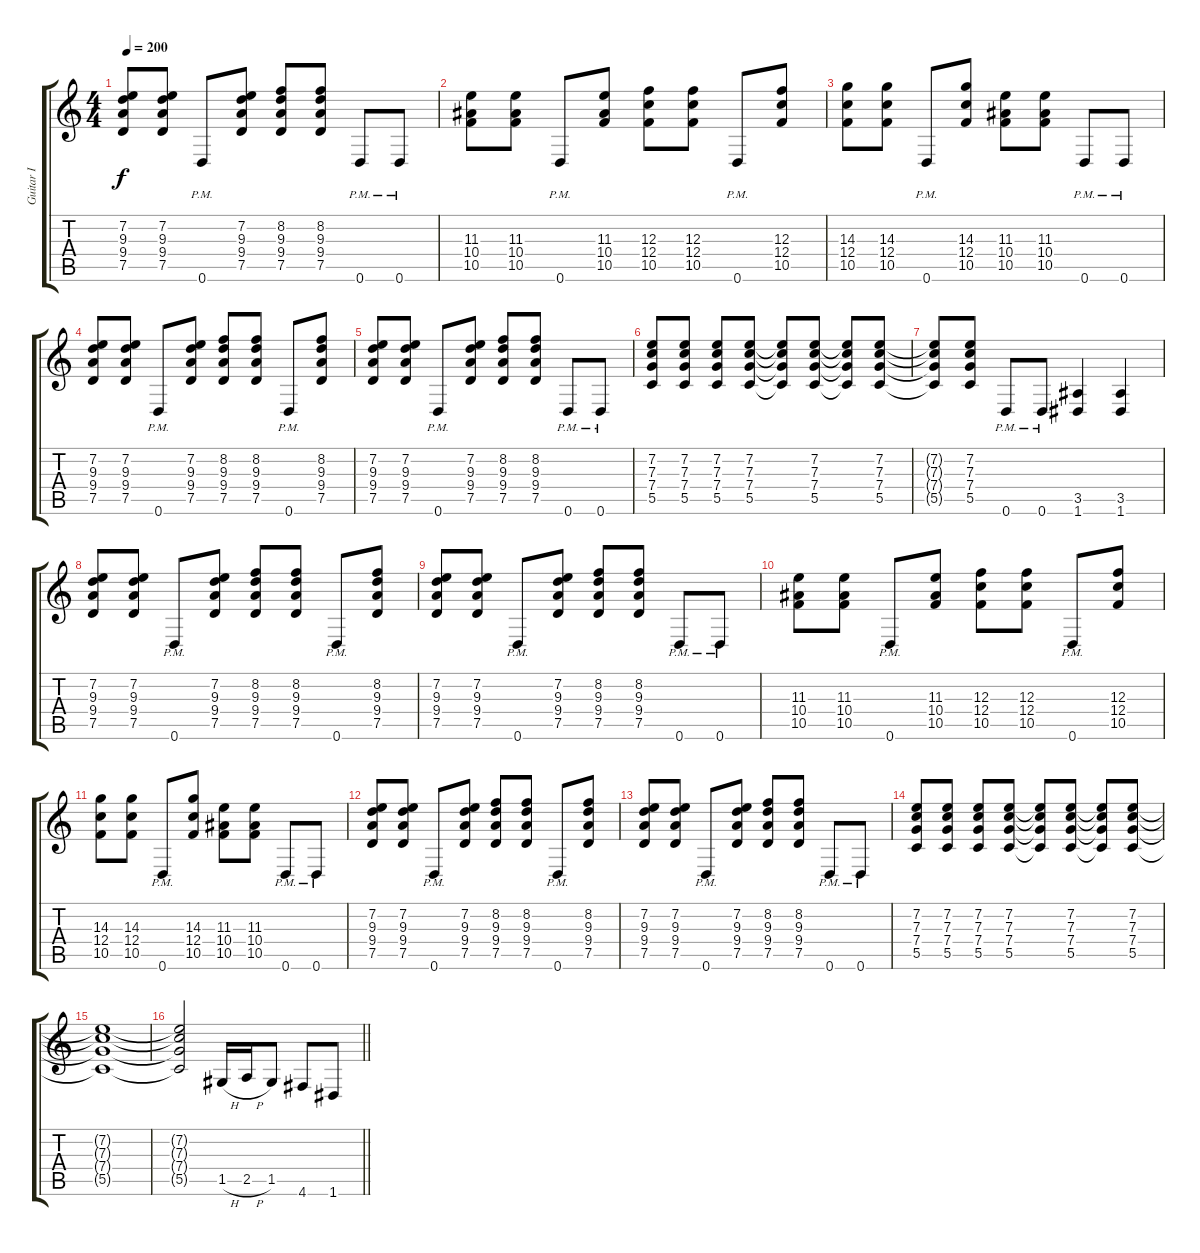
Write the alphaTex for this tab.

\track ("Guitar I" "Guitar I") {instrument distortionguitar}
\staff {score tabs}
\tuning (D4 A3 F3 C3 G2 D2) {hide}
\ts (4 4)
\tempo 200
\clef g2
\ks c
(7.2 9.3 9.4 7.5).8{dy f} (7.2 9.3 9.4 7.5).8 0.6{pm}.8 (7.2 9.3 9.4 7.5).8 (8.2 9.3 9.4 7.5).8 (8.2 9.3 9.4 7.5).8 0.6{pm}.8 0.6{pm}.8 |
(11.3 10.4 10.5).8 (11.3 10.4 10.5).8 0.6{pm}.8 (11.3 10.4 10.5).8 (12.3 12.4 10.5).8 (12.3 12.4 10.5).8 0.6{pm}.8 (12.3 12.4 10.5).8 |
(14.3 12.4 10.5).8 (14.3 12.4 10.5).8 0.6{pm}.8 (14.3 12.4 10.5).8 (11.3 10.4 10.5).8 (11.3 10.4 10.5).8 0.6{pm}.8 0.6{pm}.8 |
(7.2 9.3 9.4 7.5).8 (7.2 9.3 9.4 7.5).8 0.6{pm}.8 (7.2 9.3 9.4 7.5).8 (8.2 9.3 9.4 7.5).8 (8.2 9.3 9.4 7.5).8 0.6{pm}.8 (8.2 9.3 9.4 7.5).8 |
(7.2 9.3 9.4 7.5).8 (7.2 9.3 9.4 7.5).8 0.6{pm}.8 (7.2 9.3 9.4 7.5).8 (8.2 9.3 9.4 7.5).8 (8.2 9.3 9.4 7.5).8 0.6{pm}.8 0.6{pm}.8 |
(7.2 7.3 7.4 5.5).8 (7.2 7.3 7.4 5.5).8 (7.2 7.3 7.4 5.5).8 (7.2 7.3 7.4 5.5).8 (7.2{t} 7.3{t} 7.4{t} 5.5{t}).8 (7.2 7.3 7.4 5.5).8 (7.2{t} 7.3{t} 7.4{t} 5.5{t}).8 (7.2 7.3 7.4 5.5).8 |
(7.2{t} 7.3{t} 7.4{t} 5.5{t}).8 (7.2 7.3 7.4 5.5).8 0.6{pm}.8 0.6{pm}.8 (3.5 1.6).4 (3.5 1.6).4 |
(7.2 9.3 9.4 7.5).8 (7.2 9.3 9.4 7.5).8 0.6{pm}.8 (7.2 9.3 9.4 7.5).8 (8.2 9.3 9.4 7.5).8 (8.2 9.3 9.4 7.5).8 0.6{pm}.8 (8.2 9.3 9.4 7.5).8 |
(7.2 9.3 9.4 7.5).8 (7.2 9.3 9.4 7.5).8 0.6{pm}.8 (7.2 9.3 9.4 7.5).8 (8.2 9.3 9.4 7.5).8 (8.2 9.3 9.4 7.5).8 0.6{pm}.8 0.6{pm}.8 |
(11.3 10.4 10.5).8 (11.3 10.4 10.5).8 0.6{pm}.8 (11.3 10.4 10.5).8 (12.3 12.4 10.5).8 (12.3 12.4 10.5).8 0.6{pm}.8 (12.3 12.4 10.5).8 |
(14.3 12.4 10.5).8 (14.3 12.4 10.5).8 0.6{pm}.8 (14.3 12.4 10.5).8 (11.3 10.4 10.5).8 (11.3 10.4 10.5).8 0.6{pm}.8 0.6{pm}.8 |
(7.2 9.3 9.4 7.5).8 (7.2 9.3 9.4 7.5).8 0.6{pm}.8 (7.2 9.3 9.4 7.5).8 (8.2 9.3 9.4 7.5).8 (8.2 9.3 9.4 7.5).8 0.6{pm}.8 (8.2 9.3 9.4 7.5).8 |
(7.2 9.3 9.4 7.5).8 (7.2 9.3 9.4 7.5).8 0.6{pm}.8 (7.2 9.3 9.4 7.5).8 (8.2 9.3 9.4 7.5).8 (8.2 9.3 9.4 7.5).8 0.6{pm}.8 0.6{pm}.8 |
(7.2 7.3 7.4 5.5).8 (7.2 7.3 7.4 5.5).8 (7.2 7.3 7.4 5.5).8 (7.2 7.3 7.4 5.5).8 (7.2{t} 7.3{t} 7.4{t} 5.5{t}).8 (7.2 7.3 7.4 5.5).8 (7.2{t} 7.3{t} 7.4{t} 5.5{t}).8 (7.2 7.3 7.4 5.5).8 |
(7.2{t} 7.3{t} 7.4{t} 5.5{t}).1 |
\barLineRight lightlight
(7.2{t} 7.3{t} 7.4{t} 5.5{t}).2 1.5{h}.16 2.5{h}.16 1.5.8 4.6.8 1.6.8
